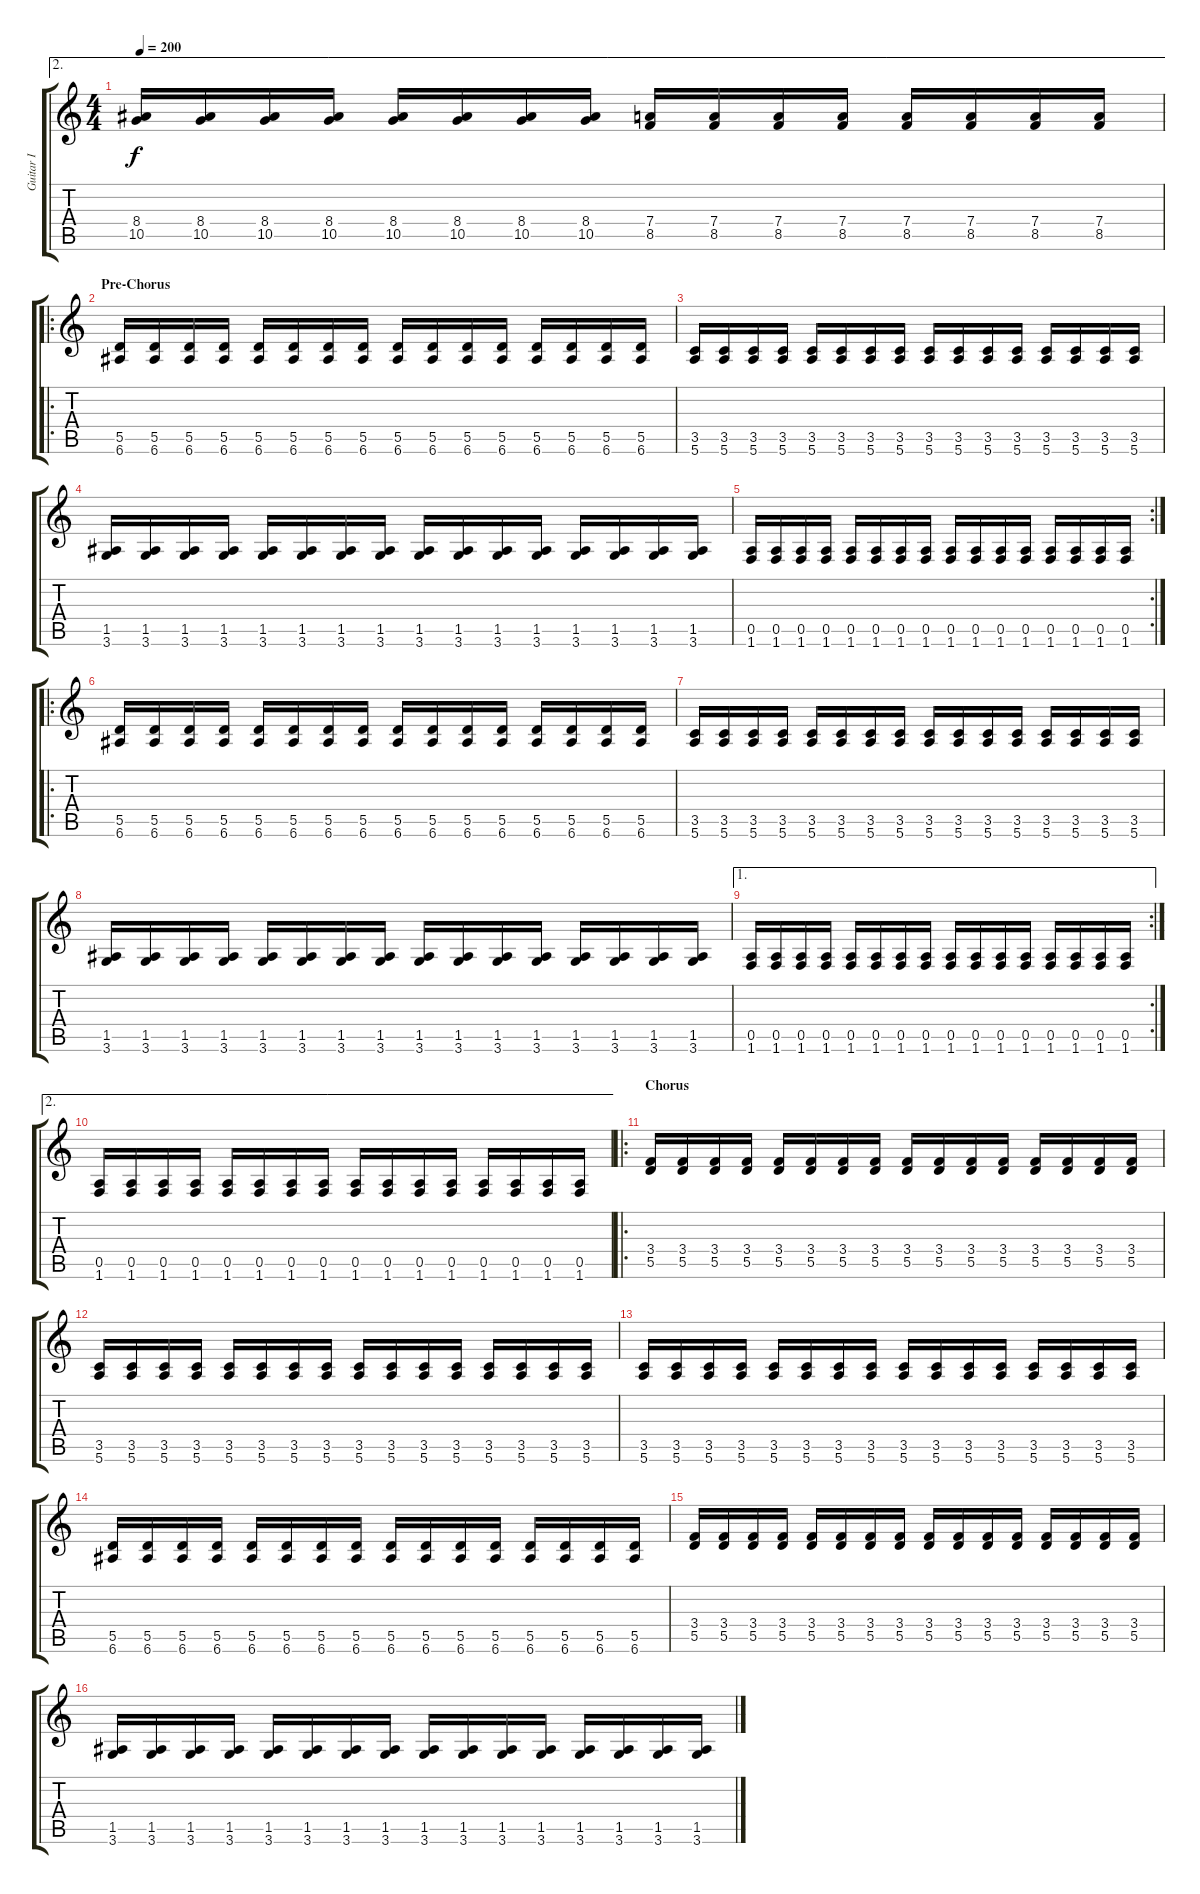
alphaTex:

\track ("Guitar I" "Guitar I") {instrument distortionguitar}
\staff {score tabs}
\tuning (E4 B3 G3 D3 A2 E2) {hide}
\ae 2
\ts (4 4)
\tempo 200
\clef g2
\ks c
(8.4 10.5).16{dy f} (8.4 10.5).16 (8.4 10.5).16 (8.4 10.5).16 (8.4 10.5).16 (8.4 10.5).16 (8.4 10.5).16 (8.4 10.5).16 (7.4 8.5).16 (7.4 8.5).16 (7.4 8.5).16 (7.4 8.5).16 (7.4 8.5).16 (7.4 8.5).16 (7.4 8.5).16 (7.4 8.5).16 |
\ro
\section ("" "Pre-Chorus")
(5.5 6.6).16 (5.5 6.6).16 (5.5 6.6).16 (5.5 6.6).16 (5.5 6.6).16 (5.5 6.6).16 (5.5 6.6).16 (5.5 6.6).16 (5.5 6.6).16 (5.5 6.6).16 (5.5 6.6).16 (5.5 6.6).16 (5.5 6.6).16 (5.5 6.6).16 (5.5 6.6).16 (5.5 6.6).16 |
(3.5 5.6).16 (3.5 5.6).16 (3.5 5.6).16 (3.5 5.6).16 (3.5 5.6).16 (3.5 5.6).16 (3.5 5.6).16 (3.5 5.6).16 (3.5 5.6).16 (3.5 5.6).16 (3.5 5.6).16 (3.5 5.6).16 (3.5 5.6).16 (3.5 5.6).16 (3.5 5.6).16 (3.5 5.6).16 |
(1.5 3.6).16 (1.5 3.6).16 (1.5 3.6).16 (1.5 3.6).16 (1.5 3.6).16 (1.5 3.6).16 (1.5 3.6).16 (1.5 3.6).16 (1.5 3.6).16 (1.5 3.6).16 (1.5 3.6).16 (1.5 3.6).16 (1.5 3.6).16 (1.5 3.6).16 (1.5 3.6).16 (1.5 3.6).16 |
\rc 2
(0.5 1.6).16 (0.5 1.6).16 (0.5 1.6).16 (0.5 1.6).16 (0.5 1.6).16 (0.5 1.6).16 (0.5 1.6).16 (0.5 1.6).16 (0.5 1.6).16 (0.5 1.6).16 (0.5 1.6).16 (0.5 1.6).16 (0.5 1.6).16 (0.5 1.6).16 (0.5 1.6).16 (0.5 1.6).16 |
\ro
(5.5 6.6).16 (5.5 6.6).16 (5.5 6.6).16 (5.5 6.6).16 (5.5 6.6).16 (5.5 6.6).16 (5.5 6.6).16 (5.5 6.6).16 (5.5 6.6).16 (5.5 6.6).16 (5.5 6.6).16 (5.5 6.6).16 (5.5 6.6).16 (5.5 6.6).16 (5.5 6.6).16 (5.5 6.6).16 |
(3.5 5.6).16 (3.5 5.6).16 (3.5 5.6).16 (3.5 5.6).16 (3.5 5.6).16 (3.5 5.6).16 (3.5 5.6).16 (3.5 5.6).16 (3.5 5.6).16 (3.5 5.6).16 (3.5 5.6).16 (3.5 5.6).16 (3.5 5.6).16 (3.5 5.6).16 (3.5 5.6).16 (3.5 5.6).16 |
(1.5 3.6).16 (1.5 3.6).16 (1.5 3.6).16 (1.5 3.6).16 (1.5 3.6).16 (1.5 3.6).16 (1.5 3.6).16 (1.5 3.6).16 (1.5 3.6).16 (1.5 3.6).16 (1.5 3.6).16 (1.5 3.6).16 (1.5 3.6).16 (1.5 3.6).16 (1.5 3.6).16 (1.5 3.6).16 |
\ae 1
\rc 2
(0.5 1.6).16 (0.5 1.6).16 (0.5 1.6).16 (0.5 1.6).16 (0.5 1.6).16 (0.5 1.6).16 (0.5 1.6).16 (0.5 1.6).16 (0.5 1.6).16 (0.5 1.6).16 (0.5 1.6).16 (0.5 1.6).16 (0.5 1.6).16 (0.5 1.6).16 (0.5 1.6).16 (0.5 1.6).16 |
\ae 2
(0.5 1.6).16 (0.5 1.6).16 (0.5 1.6).16 (0.5 1.6).16 (0.5 1.6).16 (0.5 1.6).16 (0.5 1.6).16 (0.5 1.6).16 (0.5 1.6).16 (0.5 1.6).16 (0.5 1.6).16 (0.5 1.6).16 (0.5 1.6).16 (0.5 1.6).16 (0.5 1.6).16 (0.5 1.6).16 |
\ro
\section ("" "Chorus")
(3.4 5.5).16 (3.4 5.5).16 (3.4 5.5).16 (3.4 5.5).16 (3.4 5.5).16 (3.4 5.5).16 (3.4 5.5).16 (3.4 5.5).16 (3.4 5.5).16 (3.4 5.5).16 (3.4 5.5).16 (3.4 5.5).16 (3.4 5.5).16 (3.4 5.5).16 (3.4 5.5).16 (3.4 5.5).16 |
(3.5 5.6).16 (3.5 5.6).16 (3.5 5.6).16 (3.5 5.6).16 (3.5 5.6).16 (3.5 5.6).16 (3.5 5.6).16 (3.5 5.6).16 (3.5 5.6).16 (3.5 5.6).16 (3.5 5.6).16 (3.5 5.6).16 (3.5 5.6).16 (3.5 5.6).16 (3.5 5.6).16 (3.5 5.6).16 |
(3.5 5.6).16 (3.5 5.6).16 (3.5 5.6).16 (3.5 5.6).16 (3.5 5.6).16 (3.5 5.6).16 (3.5 5.6).16 (3.5 5.6).16 (3.5 5.6).16 (3.5 5.6).16 (3.5 5.6).16 (3.5 5.6).16 (3.5 5.6).16 (3.5 5.6).16 (3.5 5.6).16 (3.5 5.6).16 |
(5.5 6.6).16 (5.5 6.6).16 (5.5 6.6).16 (5.5 6.6).16 (5.5 6.6).16 (5.5 6.6).16 (5.5 6.6).16 (5.5 6.6).16 (5.5 6.6).16 (5.5 6.6).16 (5.5 6.6).16 (5.5 6.6).16 (5.5 6.6).16 (5.5 6.6).16 (5.5 6.6).16 (5.5 6.6).16 |
(3.4 5.5).16 (3.4 5.5).16 (3.4 5.5).16 (3.4 5.5).16 (3.4 5.5).16 (3.4 5.5).16 (3.4 5.5).16 (3.4 5.5).16 (3.4 5.5).16 (3.4 5.5).16 (3.4 5.5).16 (3.4 5.5).16 (3.4 5.5).16 (3.4 5.5).16 (3.4 5.5).16 (3.4 5.5).16 |
(1.5 3.6).16 (1.5 3.6).16 (1.5 3.6).16 (1.5 3.6).16 (1.5 3.6).16 (1.5 3.6).16 (1.5 3.6).16 (1.5 3.6).16 (1.5 3.6).16 (1.5 3.6).16 (1.5 3.6).16 (1.5 3.6).16 (1.5 3.6).16 (1.5 3.6).16 (1.5 3.6).16 (1.5 3.6).16
